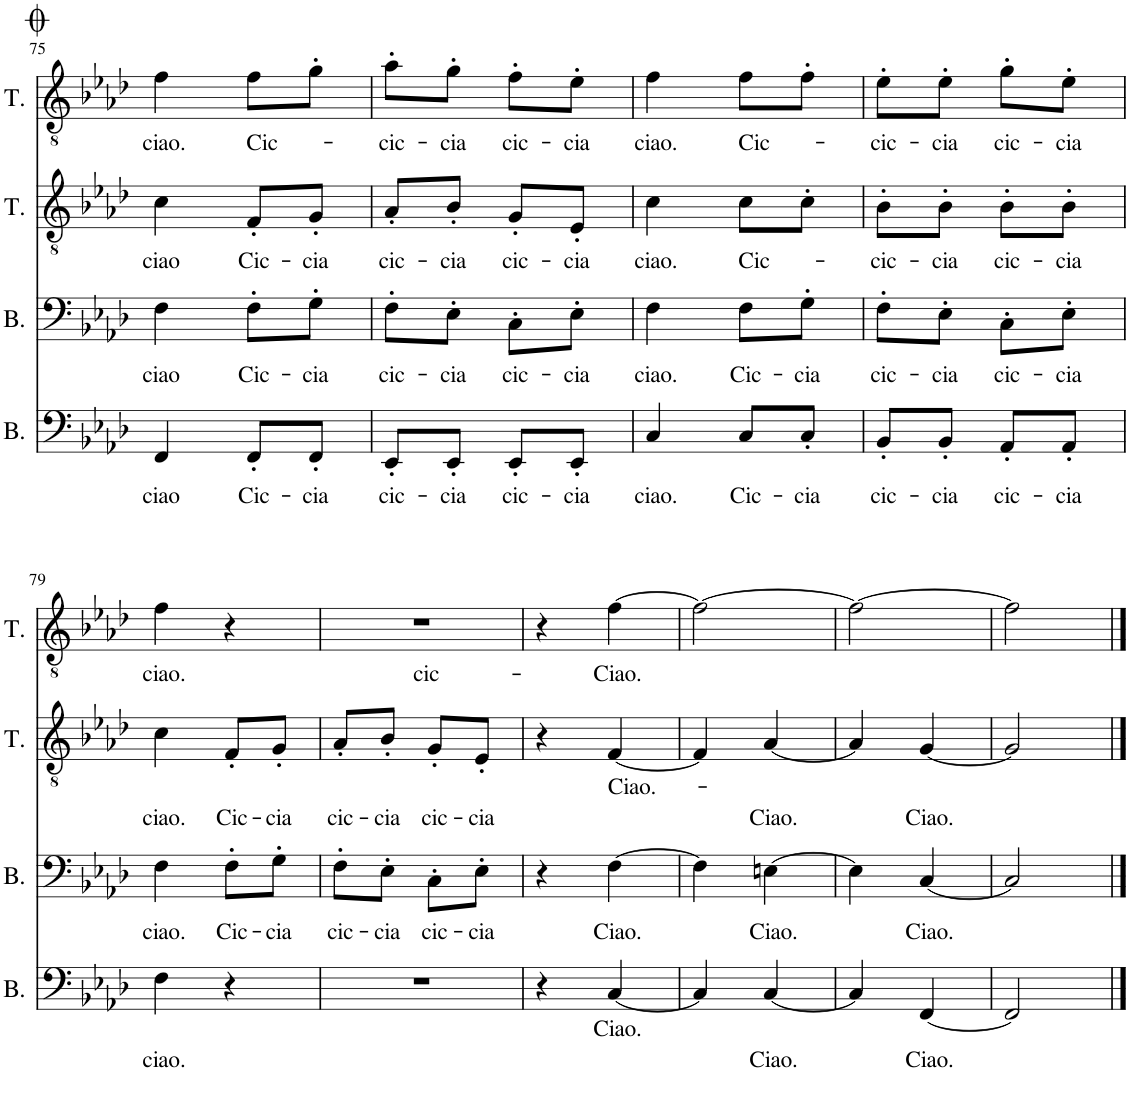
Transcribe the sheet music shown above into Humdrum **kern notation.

**kern	**text	**kern	**text	**kern	**text	**kern	**text
*part4	*part4	*part3	*part3	*part2	*part2	*part1	*part1
*staff4	*staff4	*staff3	*staff3	*staff2	*staff2	*staff1	*staff1
*I"Bass	*	*I"Bass	*	*I"Tenor	*	*I"Tenor	*
*I'B.	*	*I'B.	*	*I'T.	*	*I'T.	*
!!LO:PB:g=z
*clefF4	*	*clefF4	*	*clefGv2	*	*clefGv2	*
*k[b-e-a-d-]	*	*k[b-e-a-d-]	*	*k[b-e-a-d-]	*	*k[b-e-a-d-]	*
*M2/4	*	*M2/4	*	*M2/4	*	*M2/4	*
=75	=75	=75	=75	=75	=75	=75	=75
!	!LO:LY:b	!	!LO:LY:b	!	!LO:LY:b	!	!LO:LY:b
4FF/	ciao	4F\	ciao	4c\	ciao	4f\	ciao.
!	!LO:LY:b	!	!LO:LY:b	!	!LO:LY:b	!	!LO:LY:b
8FF'/L	Cic-	8F'\L	Cic-	8F'/L	Cic-	8f\L	Cic-
!	!LO:LY:b	!	!LO:LY:b	!	!LO:LY:b	!	!
8FF'/J	-cia	8G'\J	-cia	8G'/J	-cia	8g'\J	.
=76	=76	=76	=76	=76	=76	=76	=76
!	!LO:LY:b	!	!LO:LY:b	!	!LO:LY:b	!	!LO:LY:b
8EE-'/L	cic-	8F'\L	cic-	8A-'/L	cic-	8a-'\L	cic-
!	!LO:LY:b	!	!LO:LY:b	!	!LO:LY:b	!	!LO:LY:b
8EE-'/J	-cia	8E-'\J	-cia	8B-'/J	-cia	8g'\J	-cia
!	!LO:LY:b	!	!LO:LY:b	!	!LO:LY:b	!	!LO:LY:b
8EE-'/L	cic-	8C'\L	cic-	8G'/L	cic-	8f'\L	cic-
!	!LO:LY:b	!	!LO:LY:b	!	!LO:LY:b	!	!LO:LY:b
8EE-'/J	-cia	8E-'\J	-cia	8E-'/J	-cia	8e-'\J	-cia
=77	=77	=77	=77	=77	=77	=77	=77
!	!LO:LY:b	!	!LO:LY:b	!	!LO:LY:b	!	!LO:LY:b
4C/	ciao.	4F\	ciao.	4c\	ciao.	4f\	ciao.
!	!LO:LY:b	!	!LO:LY:b	!	!LO:LY:b	!	!LO:LY:b
8C/L	Cic-	8F\L	Cic-	8c\L	Cic-	8f\L	Cic-
!	!LO:LY:b	!	!LO:LY:b	!	!	!	!
8C'/J	-cia	8G'\J	-cia	8c'\J	.	8f'\J	.
=78	=78	=78	=78	=78	=78	=78	=78
!	!LO:LY:b	!	!LO:LY:b	!	!LO:LY:b	!	!LO:LY:b
8BB-'/L	cic-	8F'\L	cic-	8B-'\L	cic-	8e-'\L	cic-
!	!LO:LY:b	!	!LO:LY:b	!	!LO:LY:b	!	!LO:LY:b
8BB-'/J	-cia	8E-'\J	-cia	8B-'\J	-cia	8e-'\J	-cia
!	!LO:LY:b	!	!LO:LY:b	!	!LO:LY:b	!	!LO:LY:b
8AA-'/L	cic-	8C'\L	cic-	8B-'\L	cic-	8g'\L	cic-
!	!LO:LY:b	!	!LO:LY:b	!	!LO:LY:b	!	!LO:LY:b
8AA-'/J	-cia	8E-'\J	-cia	8B-'\J	-cia	8e-'\J	-cia
!!LO:LB:g=z
=79	=79	=79	=79	=79	=79	=79	=79
!	!LO:LY:b	!	!LO:LY:b	!	!LO:LY:b	!	!LO:LY:b
4F\	ciao.	4F\	ciao.	4c\	ciao.	4f\	ciao.
!	!	!	!LO:LY:b	!	!LO:LY:b	!	!
4r	.	8F'\L	Cic-	8F'/L	Cic-	4r	.
!	!	!	!LO:LY:b	!	!LO:LY:b	!	!
.	.	8G'\J	-cia	8G'/J	-cia	.	.
=80	=80	=80	=80	=80	=80	=80	=80
!	!	!	!LO:LY:b	!	!LO:LY:b	!	!LO:LY:b
2r	.	8F'\L	cic-	8A-'/L	cic-	2r	cic-
!	!	!	!LO:LY:b	!	!LO:LY:b	!	!
.	.	8E-'\J	-cia	8B-'/J	-cia	.	.
!	!	!	!LO:LY:b	!	!LO:LY:b	!	!
.	.	8C'\L	cic-	8G'/L	cic-	.	.
!	!	!	!LO:LY:b	!	!LO:LY:b	!	!
.	.	8E-'\J	-cia	8E-'/J	-cia	.	.
=81	=81	=81	=81	=81	=81	=81	=81
4r	.	4r	.	4r	.	4r	.
!	!LO:LY:b	!	!LO:LY:b	!	!LO:LY:b	!	!LO:LY:b
[4C/	Ciao.	[4F\	Ciao.	[4F/	Ciao.-	[4f\	Ciao.
=82	=82	=82	=82	=82	=82	=82	=82
4C/]	.	4F\]	.	4F/]	.	2f\_	.
!	!LO:LY:b	!	!LO:LY:b	!	!LO:LY:b	!	!
[4C/	Ciao.	[4En\	Ciao.	[4A-/	Ciao.	.	.
=83	=83	=83	=83	=83	=83	=83	=83
4C/]	.	4E\]	.	4A-/]	.	2f\_	.
!	!LO:LY:b	!	!LO:LY:b	!	!LO:LY:b	!	!
[4FF/	Ciao.	[4C/	Ciao.	[4G/	Ciao.	.	.
=84	=84	=84	=84	=84	=84	=84	=84
2FF/]	.	2C/]	.	2G/]	.	2f\]	.
==	==	==	==	==	==	==	==
*-	*-	*-	*-	*-	*-	*-	*-
